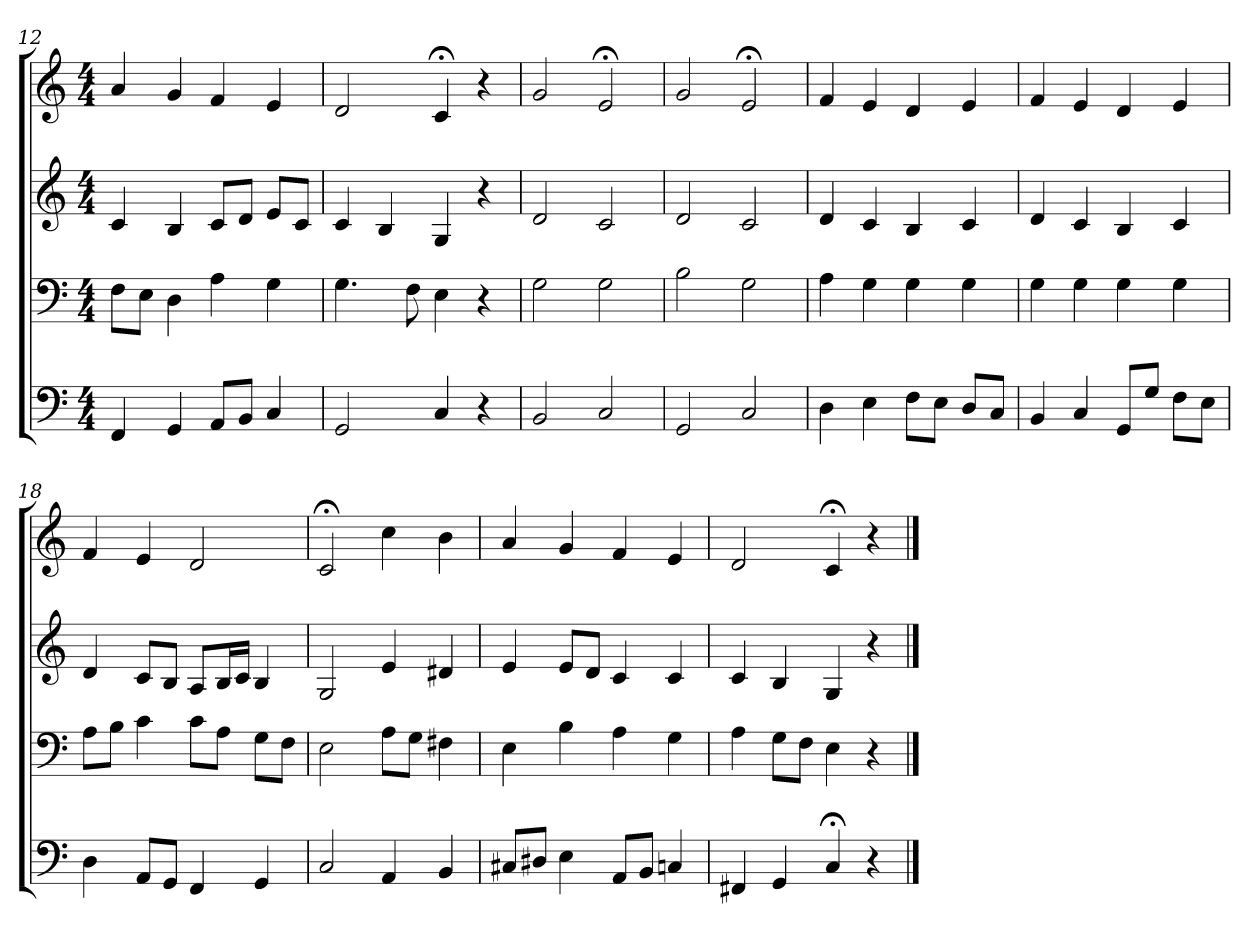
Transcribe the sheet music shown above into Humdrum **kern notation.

**kern	**kern	**kern	**kern
*part4	*part3	*part2	*part1
*staff4	*staff3	*staff2	*staff1
*clefF4	*clefF4	*clefG2	*clefG2
*k[]	*k[]	*k[]	*k[]
*C:	*C:	*C:	*C:
*M4/4	*M4/4	*M4/4	*M4/4
=12	=12	=12	=12
4FF	8F\L	4c	4a
.	8E\J	.	.
4GG	4D	4B	4g
8AA/L	4A	8c/L	4f
8BB/J	.	8d/J	.
4C	4G	8e/L	4e
.	.	8c/J	.
=13	=13	=13	=13
2GG	4.G	4c	2d
.	.	4B	.
.	8F	.	.
4C	4E	4G	4c;<
4r	4r	4r	4r
=14	=14	=14	=14
2BB	2G	2d	2g
2C	2G	2c	2e;<
=15	=15	=15	=15
2GG	2B	2d	2g
2C	2G	2c	2e;<
=16	=16	=16	=16
4D	4A	4d	4f
4E	4G	4c	4e
8F\L	4G	4B	4d
8E\J	.	.	.
8D/L	4G	4c	4e
8C/J	.	.	.
=17	=17	=17	=17
4BB	4G	4d	4f
4C	4G	4c	4e
8GG/L	4G	4B	4d
8G/J	.	.	.
8F\L	4G	4c	4e
8E\J	.	.	.
=18	=18	=18	=18
4D	8A\L	4d	4f
.	8B\J	.	.
8AA/L	4c	8c/L	4e
8GG/J	.	8B/J	.
4FF	8c\L	8A/L	2d
.	8A\J	16B/L	.
.	.	16c/JJ	.
4GG	8G\L	4B	.
.	8F\J	.	.
=19	=19	=19	=19
2C	2E	2G	2c;<
4AA	8A\L	4e	4cc
.	8G\J	.	.
4BB	4F#X	4d#X	4b
=20	=20	=20	=20
8C#X/L	4E	4e	4a
8D#X/J	.	.	.
4E	4B	8e/L	4g
.	.	8d/J	.
8AA/L	4A	4c	4f
8BB/J	.	.	.
4Cn	4G	4c	4e
=21	=21	=21	=21
4FF#X	4A	4c	2d
4GG	8G\L	4B	.
.	8F\J	.	.
4C;<	4E	4G	4c;<
4r	4r	4r	4r
==	==	==	==
*-	*-	*-	*-
